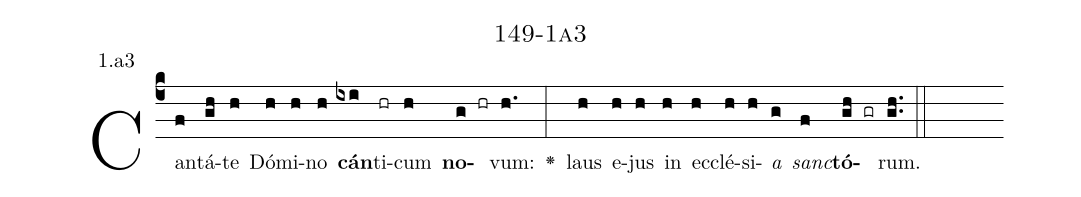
name: 149-1a3;
annotation: 1.a3;
%%
(c4)Can(f)tá(gh)te(h) Dó(h)mi(h)no(h) <b>cán</b>(ixi)ti(hr)cum(h) <b>no</b>(g hr)vum:(h.) <v>\greheightstar</v>(:) laus(h) e(h)jus(h) in(h) ec(h)clé(h)si(h)<i>a</i>(g) <i>sanc</i>(f)<b>tó</b>(gh gr)rum.(gh..) (::)


%E(h) u(h) o(g) u(f) a(gh) e.(gh..) (::)
